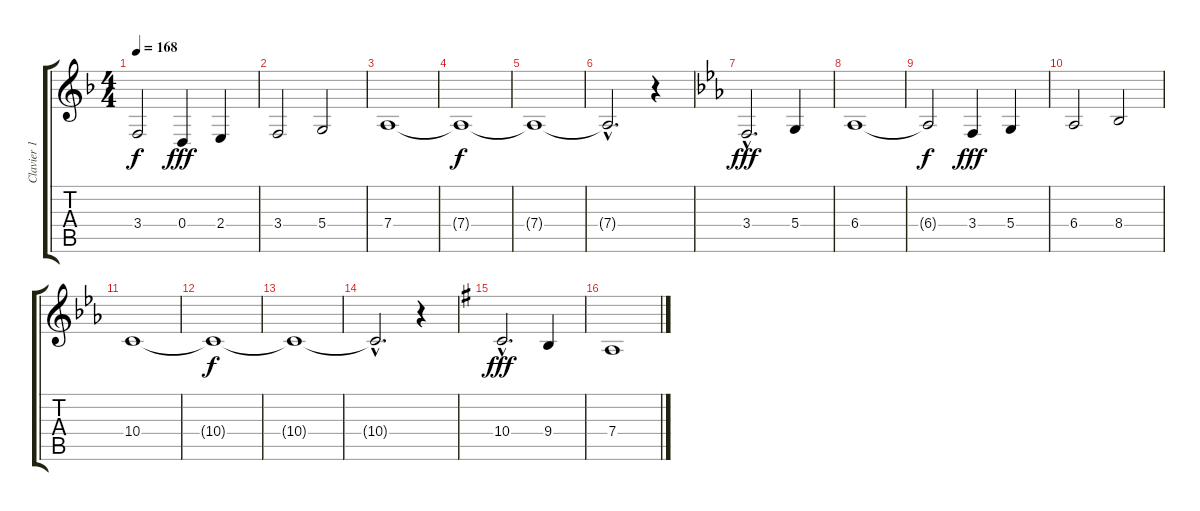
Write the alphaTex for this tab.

\track ("Clavier 1" "Clavier 1") {instrument fx6goblins}
\staff {score tabs}
\tuning (E4 B3 G3 D3 A2 E2) {hide}
\ts (4 4)
\tempo 168
\clef g2
\ks f
3.4{t}.2{dy f} 0.4.4{dy fff} 2.4.4 |
3.4.2 5.4.2 |
7.4.1 |
7.4{t}.1{dy f} |
7.4{t}.1 |
7.4{hac t}.2{d} r.4 |
\ks eb
3.4{hac}.2{d dy fff} 5.4.4 |
6.4.1 |
6.4{t}.2{dy f} 3.4.4{dy fff} 5.4.4 |
6.4.2 8.4.2 |
10.4.1 |
10.4{t}.1{dy f} |
10.4{t}.1 |
10.4{hac t}.2{d} r.4 |
\ks g
10.4{hac}.2{d dy fff} 9.4.4 |
7.4.1
